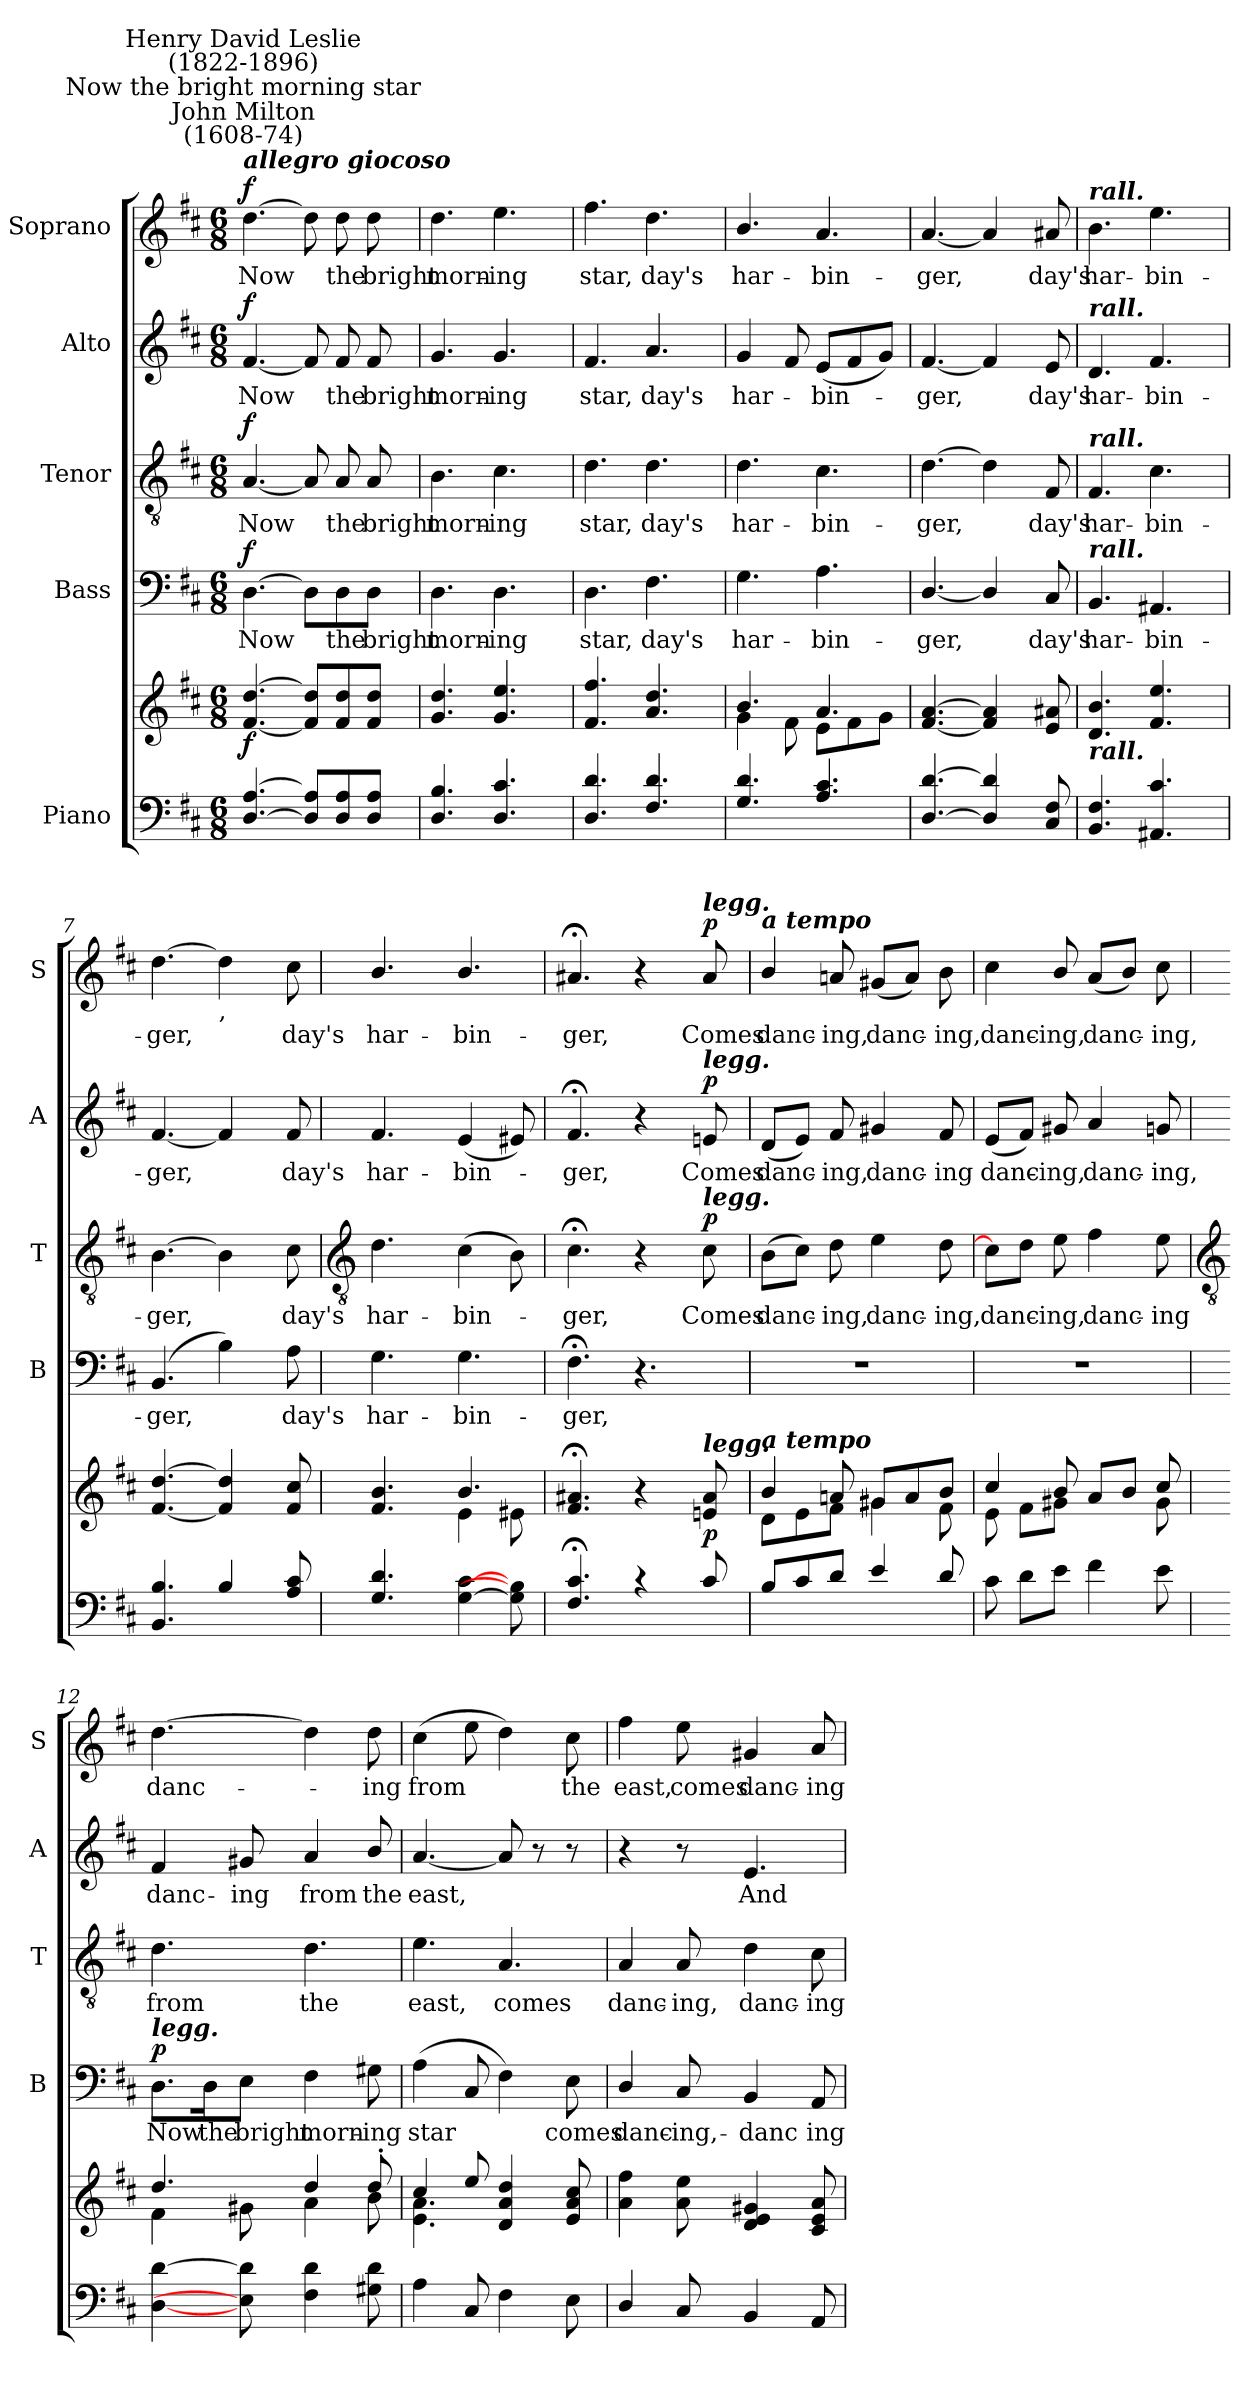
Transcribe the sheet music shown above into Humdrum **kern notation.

**kern	**kern	**dynam	**kern	**text	**dynam	**kern	**text	**dynam	**kern	**text	**dynam	**kern	**text	**dynam
*part5	*part5	*part5	*part4	*part4	*part4	*part3	*part3	*part3	*part2	*part2	*part2	*part1	*part1	*part1
*staff6	*staff5	*staff5/6	*staff4	*staff4	*staff4	*staff3	*staff3	*staff3	*staff2	*staff2	*staff2	*staff1	*staff1	*staff1
*I"Piano	*	*	*I"Bass	*	*	*I"Tenor	*	*	*I"Alto	*	*	*I"Soprano	*	*
*	*	*	*I'B	*	*	*I'T	*	*	*I'A	*	*	*I'S	*	*
*clefF4	*clefG2	*	*clefF4	*	*	*clefGv2	*	*	*clefG2	*	*	*clefG2	*	*
*k[f#c#]	*k[f#c#]	*	*k[f#c#]	*	*	*k[f#c#]	*	*	*k[f#c#]	*	*	*k[f#c#]	*	*
*D:	*D:	*	*D:	*	*	*D:	*	*	*D:	*	*	*D:	*	*
*M6/8	*M6/8	*	*M6/8	*	*	*M6/8	*	*	*M6/8	*	*	*M6/8	*	*
=1	=1	=1	=1	=1	=1	=1	=1	=1	=1	=1	=1	=1	=1	=1
*^	*	*	*	*	*	*	*	*	*	*	*	*	*	*
!	!	!	!	!	!	!	!	!	!	!	!	!	!LO:TX:a:Bi:t=allegro giocoso	!	!
!	!	!	!	!	!	!	!	!	!	!	!	!	!LO:TX:a:cj:t=John Milton\n(1608-74)	!	!
!	!	!	!	!	!	!	!	!	!	!	!	!	!LO:TX:a:cj:t=Now the bright morning star	!	!
!	!	!	!	!	!	!	!	!	!	!	!	!	!LO:TX:a:cj:t=Henry David Leslie\n(1822-1896)	!	!
!	!	!LO:TX:a:Bi:t=allegro giocoso	!	!	!	!	!	!	!	!	!	!	!	!	!
!	!LO:N:vis=1	!	!LO:DY:b	!	!LO:LY:b	!LO:DY:b	!	!LO:LY:b	!LO:DY:b	!	!LO:LY:b	!LO:DY:b	!	!LO:LY:b	!LO:DY:b
*	*	*^	*	*	*	*	*	*	*	*	*	*	*	*	*
[4.D [4.A	2.ryy	[4.f#/ [4.dd/	2ryy	f	[4.D	Now	f	[4.A	Now	f	[4.f#	Now	f	[4.dd	Now	f
8D] 8A]L	.	8f#/] 8dd/]L	.	.	8D\L]	.	.	8A]	.	.	8f#]	.	.	8dd]	.	.
!	!	!	!	!	!	!LO:LY:b	!	!	!LO:LY:b	!	!	!LO:LY:b	!	!	!LO:LY:b	!
8D 8A	.	8f#/ 8dd/	4ryy	.	8D\	the	.	8A	the	.	8f#	the	.	8dd	the	.
!	!	!	!	!	!	!LO:LY:b	!	!	!LO:LY:b	!	!	!LO:LY:b	!	!	!LO:LY:b	!
8D 8AJ	.	8f#/ 8dd/J	.	.	8D\J	bright	.	8A	bright	.	8f#	bright	.	8dd	bright	.
=2	=2	=2	=2	=2	=2	=2	=2	=2	=2	=2	=2	=2	=2	=2	=2	=2
!	!LO:N:vis=1	!	!	!	!	!LO:LY:b	!	!	!LO:LY:b	!	!	!LO:LY:b	!	!	!LO:LY:b	!
4.D 4.B	2.ryy	4.g/ 4.dd/	2ryy	.	4.D	morn-	.	4.B	morn-	.	4.g	morn-	.	4.dd	morn-	.
!	!	!	!	!	!	!LO:LY:b	!	!	!LO:LY:b	!	!	!LO:LY:b	!	!	!LO:LY:b	!
4.D 4.c#	.	4.g/ 4.ee/	.	.	4.D	-ing	.	4.c#	-ing	.	4.g	-ing	.	4.ee	-ing	.
.	.	.	4ryy	.	.	.	.	.	.	.	.	.	.	.	.	.
=3	=3	=3	=3	=3	=3	=3	=3	=3	=3	=3	=3	=3	=3	=3	=3	=3
!	!LO:N:vis=1	!	!	!	!	!LO:LY:b	!	!	!LO:LY:b	!	!	!LO:LY:b	!	!	!LO:LY:b	!
4.D 4.d	2.ryy	4.f#/ 4.ff#/	2ryy	.	4.D	star,	.	4.d	star,	.	4.f#	star,	.	4.ff#	star,	.
!	!	!	!	!	!	!LO:LY:b	!	!	!LO:LY:b	!	!	!LO:LY:b	!	!	!LO:LY:b	!
4.F# 4.d	.	4.a/ 4.dd/	.	.	4.F#	day's	.	4.d	day's	.	4.a	day's	.	4.dd	day's	.
.	.	.	4ryy	.	.	.	.	.	.	.	.	.	.	.	.	.
=4	=4	=4	=4	=4	=4	=4	=4	=4	=4	=4	=4	=4	=4	=4	=4	=4
!	!LO:N:vis=1	!	!	!	!	!LO:LY:b	!	!	!LO:LY:b	!	!	!LO:LY:b	!	!	!LO:LY:b	!
4.G 4.d	2.ryy	4.b/	4g\	.	4.G	har-	.	4.d	har-	.	4g	har-	.	4.b/	har-	.
.	.	.	8f#\	.	.	.	.	.	.	.	8f#	.	.	.	.	.
!	!	!	!	!	!	!LO:LY:b	!	!	!LO:LY:b	!	!	!LO:LY:b	!	!	!LO:LY:b	!
4.A 4.c#	.	4.a/	8e\L	.	4.A	-bin-	.	4.c#	-bin-	.	(<8eL	bin-	.	4.a	-bin-	.
.	.	.	8f#\	.	.	.	.	.	.	.	8f#	.	.	.	.	.
.	.	.	8g\J	.	.	.	.	.	.	.	8gJ)	.	.	.	.	.
=5	=5	=5	=5	=5	=5	=5	=5	=5	=5	=5	=5	=5	=5	=5	=5	=5
!	!LO:N:vis=1	!	!	!	!	!LO:LY:b	!	!	!LO:LY:b	!	!	!LO:LY:b	!	!	!LO:LY:b	!
[4.D [4.d	2.ryy	[4.f#/ [4.a/	2ryy	.	[4.D/	-ger,	.	[4.d	-ger,	.	[4.f#	ger,	.	[4.a	-ger,	.
4D] 4d]	.	4f#/] 4a/]	.	.	4D/]	.	.	4d]	.	.	4f#]	.	.	4a]	.	.
.	.	.	4ryy	.	.	.	.	.	.	.	.	.	.	.	.	.
!	!	!	!	!	!	!LO:LY:b	!	!	!LO:LY:b	!	!	!LO:LY:b	!	!	!LO:LY:b	!
8C# 8F#	.	8e/ 8a#X/	.	.	8C#	day's	.	8F#	day's	.	8e	day's	.	8a#X	day's	.
=6	=6	=6	=6	=6	=6	=6	=6	=6	=6	=6	=6	=6	=6	=6	=6	=6
!	!	!	!	!	!	!	!	!	!	!	!	!	!	!LO:TX:a:Bi:t=rall.	!	!
!	!	!	!	!	!	!	!	!	!	!	!LO:TX:a:Bi:t=rall.	!	!	!	!	!
!	!	!	!	!	!	!	!	!LO:TX:a:Bi:t=rall.	!	!	!	!	!	!	!	!
!	!	!	!	!	!LO:TX:a:Bi:t=rall.	!	!	!	!	!	!	!	!	!	!	!
!	!	!LO:TX:b:Bi:t=rall.	!	!	!	!	!	!	!	!	!	!	!	!	!	!
!	!LO:N:vis=1	!	!	!	!	!LO:LY:b	!	!	!LO:LY:b	!	!	!LO:LY:b	!	!	!LO:LY:b	!
4.BB 4.F#	2.ryy	4.d/ 4.b/	2ryy	.	4.BB	har-	.	4.F#	har-	.	4.d	har-	.	4.b	har-	.
!	!	!	!	!	!	!LO:LY:b	!	!	!LO:LY:b	!	!	!LO:LY:b	!	!	!LO:LY:b	!
4.AA#X 4.c#	.	4.f#/ 4.ee/	.	.	4.AA#X	-bin-	.	4.c#	-bin-	.	4.f#	-bin-	.	4.ee	-bin-	.
.	.	.	4ryy	.	.	.	.	.	.	.	.	.	.	.	.	.
=7	=7	=7	=7	=7	=7	=7	=7	=7	=7	=7	=7	=7	=7	=7	=7	=7
!	!LO:N:vis=1	!	!	!	!	!LO:LY:b	!	!	!LO:LY:b	!	!	!LO:LY:b	!	!	!LO:LY:b	!
4.BB 4.B	2.ryy	[4.f#/ [4.dd/	2ryy	.	(4.BB	-ger,	.	[4.B	-ger,	.	[4.f#	-ger,	.	[4.dd	-ger,	.
!	!	!	!	!	!	!	!	!	!	!	!	!	!	!LO:TX:b:t=,	!	!
4B	.	4f#/] 4dd/]	.	.	4B)	.	.	4B]	.	.	4f#]	.	.	4dd]	.	.
.	.	.	4ryy	.	.	.	.	.	.	.	.	.	.	.	.	.
!	!	!	!	!	!	!LO:LY:b	!	!	!LO:LY:b	!	!	!LO:LY:b	!	!	!LO:LY:b	!
8A 8c#	.	8f#/ 8cc#/	.	.	8A	day's	.	8c#	day's	.	8f#	day's	.	8cc#	day's	.
!!LO:LB:g=z
=8	=8	=8	=8	=8	=8	=8	=8	=8	=8	=8	=8	=8	=8	=8	=8	=8
*	*	*	*	*	*	*	*	*clefGv2	*	*	*	*	*	*	*	*
!	!LO:N:vis=1	!	!	!	!	!LO:LY:b	!	!	!LO:LY:b	!	!	!LO:LY:b	!	!	!LO:LY:b	!
4.G 4.d	2.ryy	4.f#/ 4.b/	4ryy	.	4.G	har-	.	4.d	har-	.	4.f#	har-	.	4.b/	har-	.
.	.	.	8ryy	.	.	.	.	.	.	.	.	.	.	.	.	.
!	!	!	!	!	!	!LO:LY:b	!	!	!LO:LY:b	!	!	!LO:LY:b	!	!	!LO:LY:b	!
[4G\ [4c#\	.	4.b/	4e\	.	4.G	-bin-	.	(>4c#	-bin-	.	(<4e	-bin-	.	4.b/	-bin-	.
8G\] 8B\]	.	.	8e#X\	.	.	.	.	8B)	.	.	8e#X)	.	.	.	.	.
=9	=9	=9	=9	=9	=9	=9	=9	=9	=9	=9	=9	=9	=9	=9	=9	=9
!	!LO:N:vis=1	!	!	!	!	!LO:LY:b	!	!	!LO:LY:b	!	!	!LO:LY:b	!	!	!LO:LY:b	!
4.F#; 4.c#;	2.ryy	4.f#/;< 4.a#X/;<	2ryy	.	4.F#;<	-ger,	.	4.c#;<	ger,	.	4.f#;<	ger,	.	4.a#X;<	-ger,	.
4r	.	4r	.	.	4.r	.	.	4r	.	.	4r	.	.	4r	.	.
.	.	.	4ryy	.	.	.	.	.	.	.	.	.	.	.	.	.
!	!	!	!	!	!	!	!	!	!	!	!	!	!	!LO:TX:a:Bi:t=legg.	!	!
!	!	!	!	!	!	!	!	!	!	!	!LO:TX:a:Bi:t=legg.	!	!	!	!	!
!	!	!	!	!	!	!	!	!LO:TX:a:Bi:t=legg.	!	!	!	!	!	!	!	!
!	!	!LO:TX:a:Bi:t=legg.	!	!	!	!	!	!	!	!	!	!	!	!	!	!
!	!	!	!	!LO:DY:a=2	!	!	!	!	!LO:LY:b	!LO:DY:b	!	!LO:LY:b	!LO:DY:b	!	!LO:LY:b	!LO:DY:b
8c#	.	8en/ 8a#/	.	p	.	.	.	8c#	Comes	p	8en	Comes	p	8a#	Comes	p
=10	=10	=10	=10	=10	=10	=10	=10	=10	=10	=10	=10	=10	=10	=10	=10	=10
!	!	!	!	!	!	!	!	!	!	!	!	!	!	!LO:TX:a:Bi:t=a tempo	!	!
!	!	!LO:TX:a:Bi:t=a tempo	!	!	!	!	!	!	!	!	!	!	!	!	!	!
!	!LO:N:vis=1	!	!	!	!LO:N:vis=1	!	!	!	!LO:LY:b	!	!	!LO:LY:b	!	!	!LO:LY:b	!
8BL	2.ryy	4b/	8d\L	.	2.r	.	.	(>8BL	danc-	.	(<8dL	danc-	.	4b/	danc-	.
8c#	.	.	8e\	.	.	.	.	8c#J)	.	.	8eJ)	.	.	.	.	.
!	!	!	!	!	!	!	!	!	!LO:LY:b	!	!	!LO:LY:b	!	!	!LO:LY:b	!
8dJ	.	8an/	8f#\J	.	.	.	.	8d	ing,	.	8f#	ing,	.	8an	-ing,	.
!	!	!	!	!	!	!	!	!	!LO:LY:b	!	!	!LO:LY:b	!	!	!LO:LY:b	!
4e	.	8g#X/L	4g#X\	.	.	.	.	4e	danc-	.	4g#X	danc-	.	(<8g#XL	danc-	.
.	.	8a/	.	.	.	.	.	.	.	.	.	.	.	8aJ)	.	.
!	!	!	!	!	!	!	!	!	!LO:LY:b	!	!	!LO:LY:b	!	!	!LO:LY:b	!
8d	.	8b/J	8f#\	.	.	.	.	8d	-ing,	.	8f#	-ing	.	8b	ing,	.
=11	=11	=11	=11	=11	=11	=11	=11	=11	=11	=11	=11	=11	=11	=11	=11	=11
!	!LO:N:vis=1	!	!	!	!LO:N:vis=1	!	!	!	!LO:LY:b	!	!	!LO:LY:b	!	!	!LO:LY:b	!
8c#\	2.ryy	4cc#/	8e\	.	2.r	.	.	8c#L]	danc-	.	(<8eL	danc-	.	4cc#	danc-	.
8d\L	.	.	8f#\L	.	.	.	.	8dJ	.	.	8f#J)	.	.	.	.	.
!	!	!	!	!	!	!	!	!	!LO:LY:b	!	!	!LO:LY:b	!	!	!LO:LY:b	!
8e\J	.	8b/	8g#X\J	.	.	.	.	8e	ing,	.	8g#X	ing,	.	8b/	-ing,	.
!	!	!	!	!	!	!	!	!	!LO:LY:b	!	!	!LO:LY:b	!	!	!LO:LY:b	!
4f#\	.	8a/L	8ryy	.	.	.	.	4f#	danc-	.	4a	danc-	.	(<8aL	danc-	.
.	.	8b/J	8ryy	.	.	.	.	.	.	.	.	.	.	8bJ)	.	.
!	!	!	!	!	!	!	!	!	!LO:LY:b	!	!	!LO:LY:b	!	!	!LO:LY:b	!
8e\	.	8cc#/	8g#\	.	.	.	.	8e	-ing	.	8gn	-ing,	.	8cc#	ing,	.
*v	*v	*	*	*	*	*	*	*	*	*	*	*	*	*	*	*
!!LO:LB:g=z
=12	=12	=12	=12	=12	=12	=12	=12	=12	=12	=12	=12	=12	=12	=12	=12
*	*	*	*	*	*	*	*clefGv2	*	*	*	*	*	*	*	*
!	!	!	!	!LO:TX:a:Bi:t=legg.	!	!	!	!	!	!	!	!	!	!	!
!	!	!	!	!	!LO:LY:b	!LO:DY:b	!	!LO:LY:b	!	!	!LO:LY:b	!	!	!LO:LY:b	!
[4D [4d	4.dd/	4f#\	.	8.D\L	Now	p	4.d	from	.	4f#	danc-	.	[4.dd	danc-	.
!	!	!	!	!	!LO:LY:b	!	!	!	!	!	!	!	!	!	!
.	.	.	.	16D\K	the	.	.	.	.	.	.	.	.	.	.
!	!	!	!	!	!LO:LY:b	!	!	!	!	!	!LO:LY:b	!	!	!	!
8E] 8d]	.	8g#X\	.	8E\J	bright	.	.	.	.	8g#X	-ing	.	.	.	.
!	!	!	!	!	!LO:LY:b	!	!	!LO:LY:b	!	!	!LO:LY:b	!	!	!	!
4F# 4d	4dd/	4a\	.	4F#	morn-	.	4.d	the	.	4a	from	.	4dd]	.	.
!	!	!	!	!	!LO:LY:b	!	!	!	!	!	!LO:LY:b	!	!	!LO:LY:b	!
8G#X 8d	8dd'/	8b\	.	8G#X	-ing	.	.	.	.	8b/	the	.	8dd	ing	.
=13	=13	=13	=13	=13	=13	=13	=13	=13	=13	=13	=13	=13	=13	=13	=13
!	!	!	!	!	!LO:LY:b	!	!	!LO:LY:b	!	!	!LO:LY:b	!	!	!LO:LY:b	!
4A\	4cc#/	4.e\ 4.a\	.	(>4A	star	.	4.e	east,	.	[4.a	east,	.	(>4cc#	from	.
8C#	8ee/	.	.	8C#	.	.	.	.	.	.	.	.	8ee	.	.
!	!	!	!	!	!	!	!	!LO:LY:b	!	!	!	!	!	!	!
4F#\	4d/ 4a/ 4dd/	8ryy	.	4F#)	.	.	4.A	comes	.	8a]	.	.	4dd)	.	.
.	.	4ryy	.	.	.	.	.	.	.	8r	.	.	.	.	.
!	!	!	!	!	!LO:LY:b	!	!	!	!	!	!	!	!	!LO:LY:b	!
8E\	8e/ 8a/ 8cc#/	.	.	8E	comes	.	.	.	.	8r	.	.	8cc#	the	.
=14	=14	=14	=14	=14	=14	=14	=14	=14	=14	=14	=14	=14	=14	=14	=14
!	!	!	!	!	!LO:LY:b	!	!	!LO:LY:b	!	!	!	!	!	!LO:LY:b	!
4D/	4a\ 4ff#\	2ryy	.	4D/	danc-	.	4A	danc-	.	4r	.	.	4ff#	east,	.
!	!	!	!	!	!LO:LY:b	!	!	!LO:LY:b	!	!	!	!	!	!LO:LY:b	!
8C#	8a\ 8ee\	.	.	8C#	-ing,-	.	8A	-ing,	.	8r	.	.	8ee	comes	.
!	!	!	!	!	!LO:LY:b	!	!	!LO:LY:b	!	!	!LO:LY:b	!	!	!LO:LY:b	!
4BB	4d/ 4e/ 4g#X/	.	.	4BB	-danc	.	4d	danc-	.	4.e	And	.	4g#X	danc-	.
.	.	4ryy	.	.	.	.	.	.	.	.	.	.	.	.	.
!	!	!	!	!	!LO:LY:b	!	!	!LO:LY:b	!	!	!	!	!	!LO:LY:b	!
8AA	8c#/ 8e/ 8a/	.	.	8AA	ing	.	8c#	-ing	.	.	.	.	8a	-ing	.
*	*v	*v	*	*	*	*	*	*	*	*	*	*	*	*	*
=	=	=	=	=	=	=	=	=	=	=	=	=	=	=
*-	*-	*-	*-	*-	*-	*-	*-	*-	*-	*-	*-	*-	*-	*-
